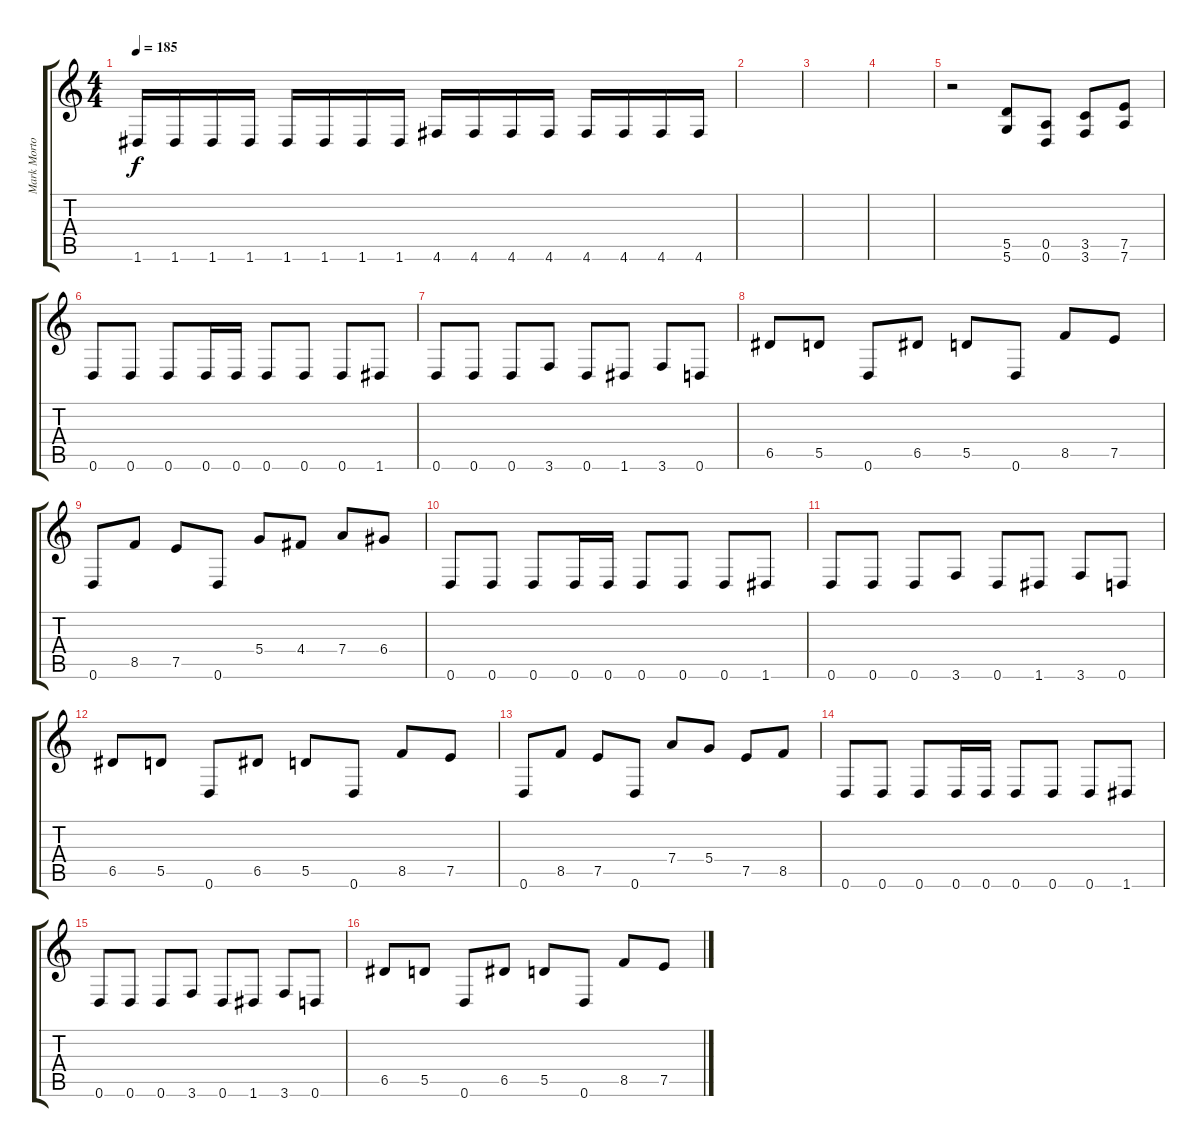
\track ("Mark Morton" "Mark Morto") {instrument distortionguitar}
\staff {score tabs}
\tuning (E4 B3 G3 D3 A2 D2) {hide}
\ts (4 4)
\tempo 185
\clef g2
\ks c
1.6.16{dy f} 1.6.16 1.6.16 1.6.16 1.6.16 1.6.16 1.6.16 1.6.16 4.6.16 4.6.16 4.6.16 4.6.16 4.6.16 4.6.16 4.6.16 4.6.16 |
|
|
|
r.2 (5.5 5.6).8 (0.5 0.6).8 (3.5 3.6).8 (7.5 7.6).8 |
0.6.8 0.6.8 0.6.8 0.6.16 0.6.16 0.6.8 0.6.8 0.6.8 1.6.8 |
0.6.8 0.6.8 0.6.8 3.6.8 0.6.8 1.6.8 3.6.8 0.6.8 |
6.5.8 5.5.8 0.6.8 6.5.8 5.5.8 0.6.8 8.5.8 7.5.8 |
0.6.8 8.5.8 7.5.8 0.6.8 5.4.8 4.4.8 7.4.8 6.4.8 |
0.6.8 0.6.8 0.6.8 0.6.16 0.6.16 0.6.8 0.6.8 0.6.8 1.6.8 |
0.6.8 0.6.8 0.6.8 3.6.8 0.6.8 1.6.8 3.6.8 0.6.8 |
6.5.8 5.5.8 0.6.8 6.5.8 5.5.8 0.6.8 8.5.8 7.5.8 |
0.6.8 8.5.8 7.5.8 0.6.8 7.4.8 5.4.8 7.5.8 8.5.8 |
0.6.8 0.6.8 0.6.8 0.6.16 0.6.16 0.6.8 0.6.8 0.6.8 1.6.8 |
0.6.8 0.6.8 0.6.8 3.6.8 0.6.8 1.6.8 3.6.8 0.6.8 |
6.5.8 5.5.8 0.6.8 6.5.8 5.5.8 0.6.8 8.5.8 7.5.8
